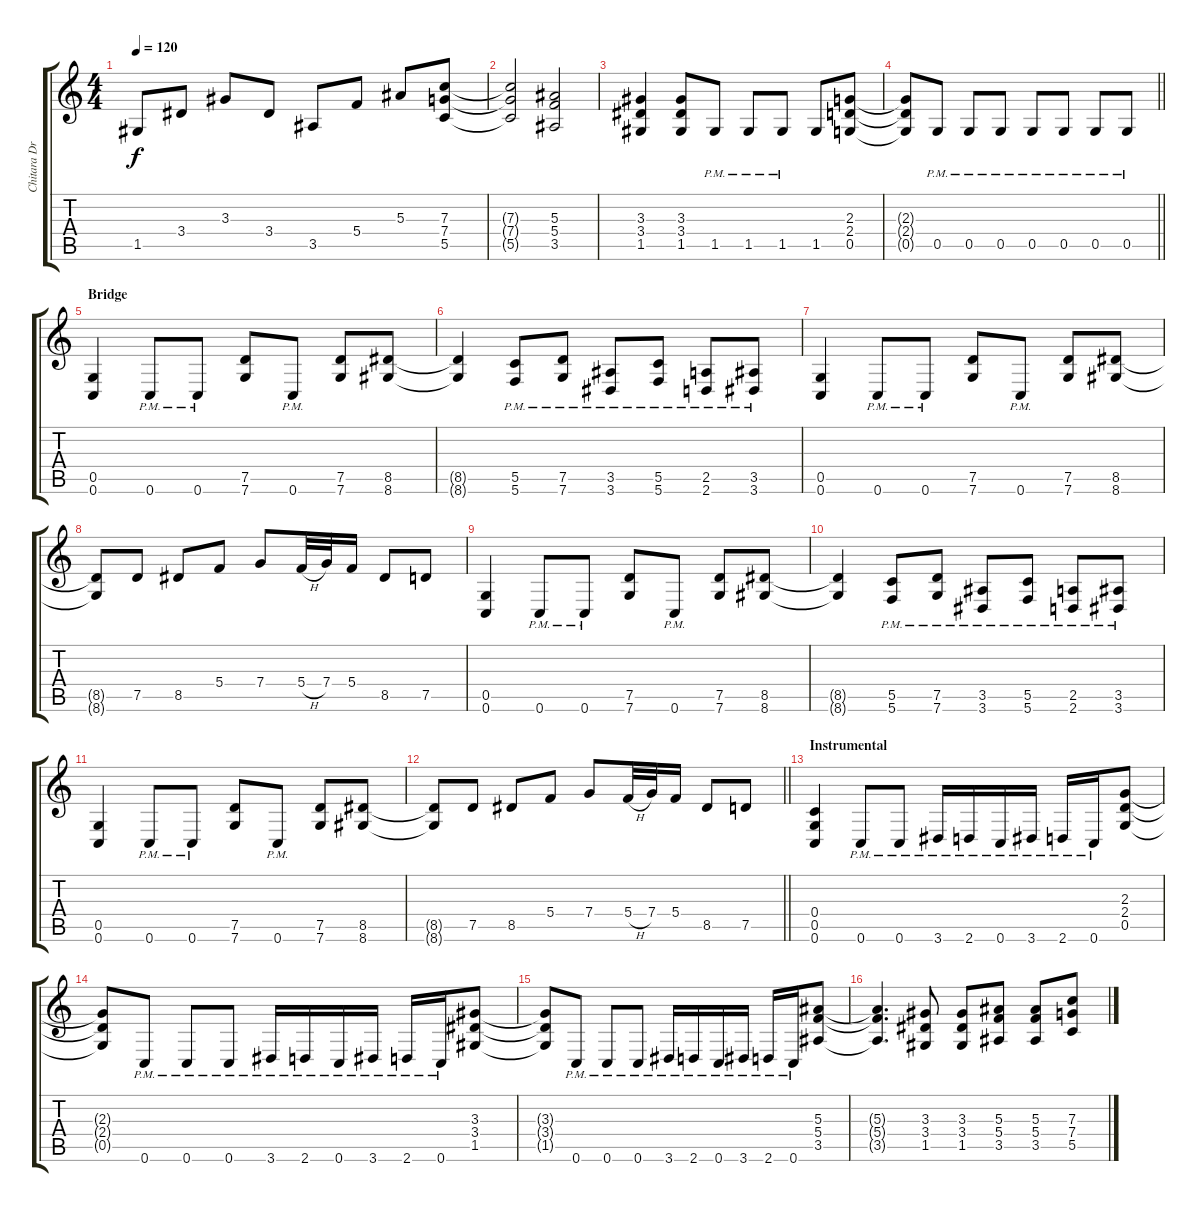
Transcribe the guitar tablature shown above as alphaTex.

\track ("Chitara Drive 2" "Chitara Dr") {instrument distortionguitar}
\staff {score tabs}
\tuning (D4 A3 F3 C3 G2 C2) {hide}
\ts (4 4)
\tempo 120
\clef g2
\ks c
1.5.8{dy f} 3.4.8 3.3.8 3.4.8 3.5.8 5.4.8 5.3.8 (7.3 7.4 5.5).8 |
(7.3{t} 7.4{t} 5.5{t}).2 (5.3 5.4 3.5).2 |
(3.3 3.4 1.5).4 (3.3 3.4 1.5).8 1.5{pm}.8 1.5{pm}.8 1.5{pm}.8 1.5.8 (2.3 2.4 0.5).8 |
\barLineRight lightlight
(2.3{t} 2.4{t} 0.5{t}).8 0.5{pm}.8 0.5{pm}.8 0.5{pm}.8 0.5{pm}.8 0.5{pm}.8 0.5{pm}.8 0.5{pm}.8 |
\section ("" "Bridge")
(0.5 0.6).4 0.6{pm}.8 0.6{pm}.8 (7.5 7.6).8 0.6{pm}.8 (7.5 7.6).8 (8.5 8.6).8 |
(8.5{t} 8.6{t}).4 (5.5{pm} 5.6{pm}).8 (7.5{pm} 7.6{pm}).8 (3.5{pm} 3.6{pm}).8 (5.5{pm} 5.6{pm}).8 (2.5{pm} 2.6{pm}).8 (3.5{pm} 3.6{pm}).8 |
(0.5 0.6).4 0.6{pm}.8 0.6{pm}.8 (7.5 7.6).8 0.6{pm}.8 (7.5 7.6).8 (8.5 8.6).8 |
(8.5{t} 8.6{t}).8 7.5.8 8.5.8 5.4.8 7.4.8 5.4{h}.32 7.4.32 5.4.16 8.5.8 7.5.8 |
(0.5 0.6).4 0.6{pm}.8 0.6{pm}.8 (7.5 7.6).8 0.6{pm}.8 (7.5 7.6).8 (8.5 8.6).8 |
(8.5{t} 8.6{t}).4 (5.5{pm} 5.6{pm}).8 (7.5{pm} 7.6{pm}).8 (3.5{pm} 3.6{pm}).8 (5.5{pm} 5.6{pm}).8 (2.5{pm} 2.6{pm}).8 (3.5{pm} 3.6{pm}).8 |
(0.5 0.6).4 0.6{pm}.8 0.6{pm}.8 (7.5 7.6).8 0.6{pm}.8 (7.5 7.6).8 (8.5 8.6).8 |
\barLineRight lightlight
(8.5{t} 8.6{t}).8 7.5.8 8.5.8 5.4.8 7.4.8 5.4{h}.32 7.4.32 5.4.16 8.5.8 7.5.8 |
\section ("" "Instrumental")
(0.4 0.5 0.6).4 0.6{pm}.8 0.6{pm}.8 3.6{pm}.16 2.6{pm}.16 0.6{pm}.16 3.6{pm}.16 2.6{pm}.16 0.6{pm}.16 (2.3 2.4 0.5).8 |
(2.3{t} 2.4{t} 0.5{t}).8 0.6{pm}.8 0.6{pm}.8 0.6{pm}.8 3.6{pm}.16 2.6{pm}.16 0.6{pm}.16 3.6{pm}.16 2.6{pm}.16 0.6{pm}.16 (3.3 3.4 1.5).8 |
(3.3{t} 3.4{t} 1.5{t}).8 0.6{pm}.8 0.6{pm}.8 0.6{pm}.8 3.6{pm}.16 2.6{pm}.16 0.6{pm}.16 3.6{pm}.16 2.6{pm}.16 0.6{pm}.16 (5.3 5.4 3.5).8 |
(5.3{t} 5.4{t} 3.5{t}).4{d} (3.3 3.4 1.5).8 (3.3 3.4 1.5).8 (5.3 5.4 3.5).8 (5.3 5.4 3.5).8 (7.3 7.4 5.5).8
